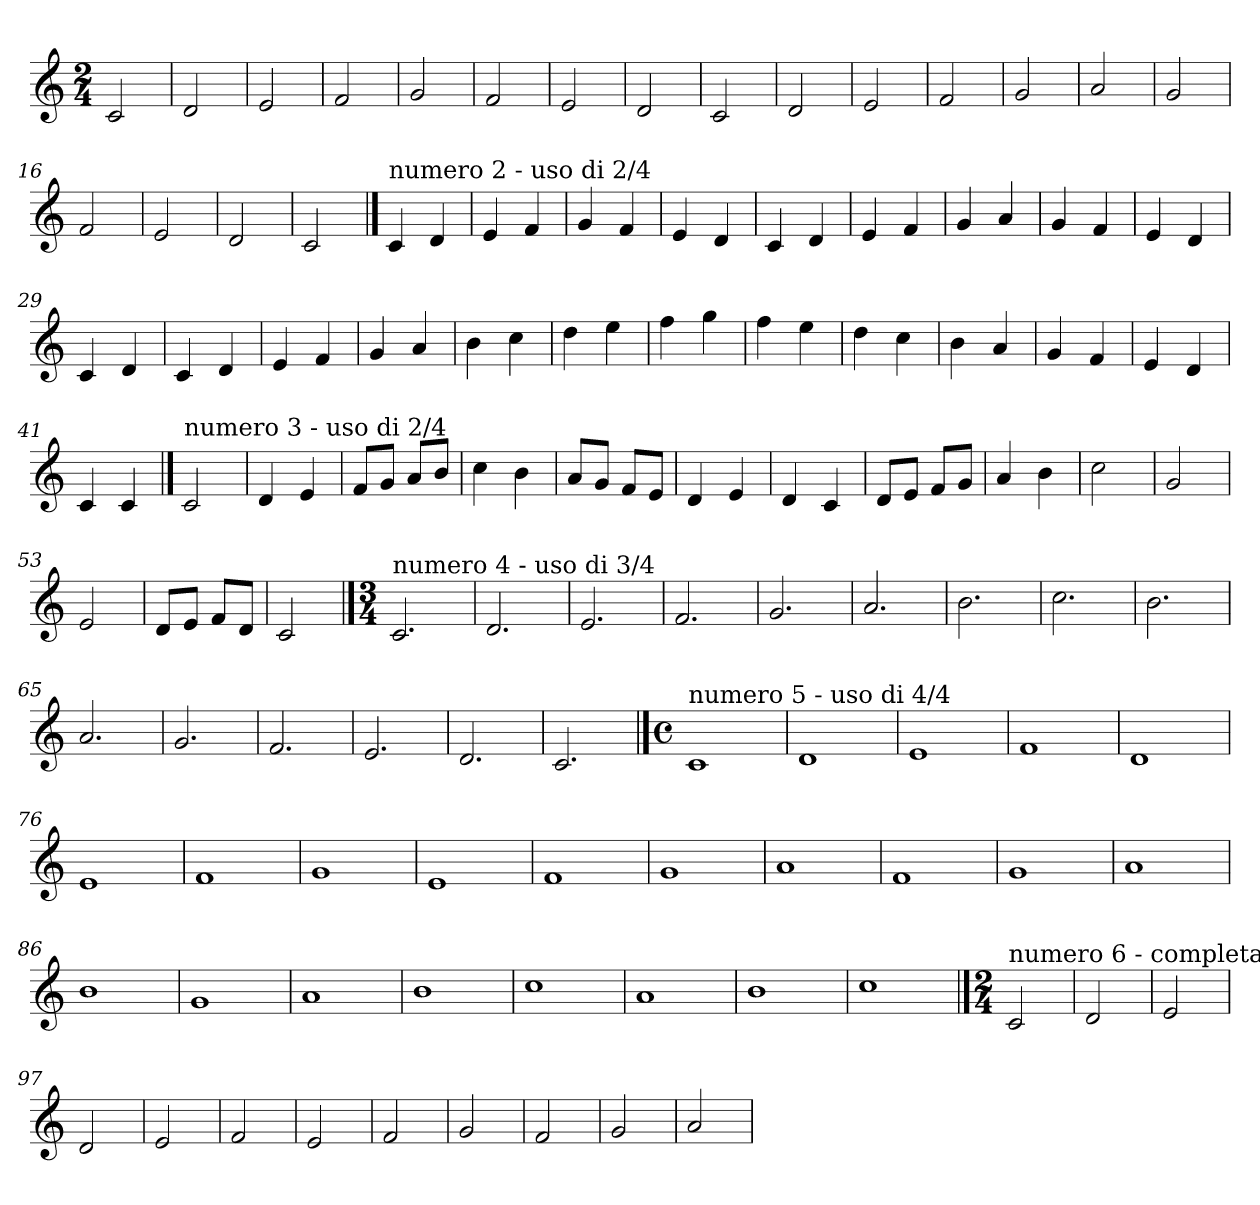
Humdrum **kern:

**kern
*part1
*staff1
*clefG2
*k[]
*C:
*M2/4
=1
2c/
=2
2d/
=3
2e/
=4
2f/
=5
2g/
=6
2f/
=7
2e/
!!LO:LB:g=z
=8
2d/
=9
2c/
=10
2d/
=11
2e/
=12
2f/
=13
2g/
=14
2a/
=15
2g/
!!LO:LB:g=z
=16
2f/
=17
2e/
=18
2d/
=19
2c/
==20
!LO:TX:a:t=numero 2 - uso di 2/4
4c/
4d/
=21
4e/
4f/
=22
4g/
4f/
=23
4e/
4d/
!!LO:LB:g=z
=24
4c/
4d/
=25
4e/
4f/
=26
4g/
4a/
=27
4g/
4f/
=28
4e/
4d/
=29
4c/
4d/
=30
4c/
4d/
=31
4e/
4f/
!!LO:LB:g=z
=32
4g/
4a/
=33
4b\
4cc\
=34
4dd\
4ee\
=35
4ff\
4gg\
=36
4ff\
4ee\
=37
4dd\
4cc\
=38
4b\
4a/
=39
4g/
4f/
!!LO:LB:g=z
=40
4e/
4d/
=41
4c/
4c/
==42
!LO:TX:a:t=numero 3 - uso di 2/4
2c/
=43
4d/
4e/
=44
8f/L
8g/J
8a/L
8b/J
=45
4cc\
4b\
=46
8a/L
8g/J
8f/L
8e/J
=47
4d/
4e/
!!LO:LB:g=z
=48
4d/
4c/
=49
8d/L
8e/J
8f/L
8g/J
=50
4a/
4b\
=51
2cc\
=52
2g/
=53
2e/
=54
8d/L
8e/J
8f/L
8d/J
=55
2c/
!!LO:LB:g=z
==56
*M3/4
!LO:TX:a:t=numero 4 - uso di 3/4
2.c/
=57
2.d/
=58
2.e/
=59
2.f/
=60
2.g/
=61
2.a/
=62
2.b\
!!LO:LB:g=z
=63
2.cc\
=64
2.b\
=65
2.a/
=66
2.g/
=67
2.f/
=68
2.e/
=69
2.d/
=70
2.c/
!!LO:PB:g=z
==71
*M4/4
*met(c)
!LO:TX:a:t=numero 5 - uso di 4/4
1c
=72
1d
=73
1e
=74
1f
=75
1d
=76
1e
=77
1f
!!LO:LB:g=z
=78
1g
=79
1e
=80
1f
=81
1g
=82
1a
=83
1f
=84
1g
=85
1a
!!LO:LB:g=z
=86
1b
=87
1g
=88
1a
=89
1b
=90
1cc
=91
1a
=92
1b
=93
1cc
!!LO:LB:g=z
==94
*M2/4
!LO:TX:a:t=numero 6 - completa / solfeggia
2c/
=95
2d/
=96
2e/
=97
2d/
=98
2e/
=99
2f/
=100
2e/
!!LO:LB:g=z
=101
2f/
=102
2g/
=103
2f/
=104
2g/
=105
2a/
=
*-
